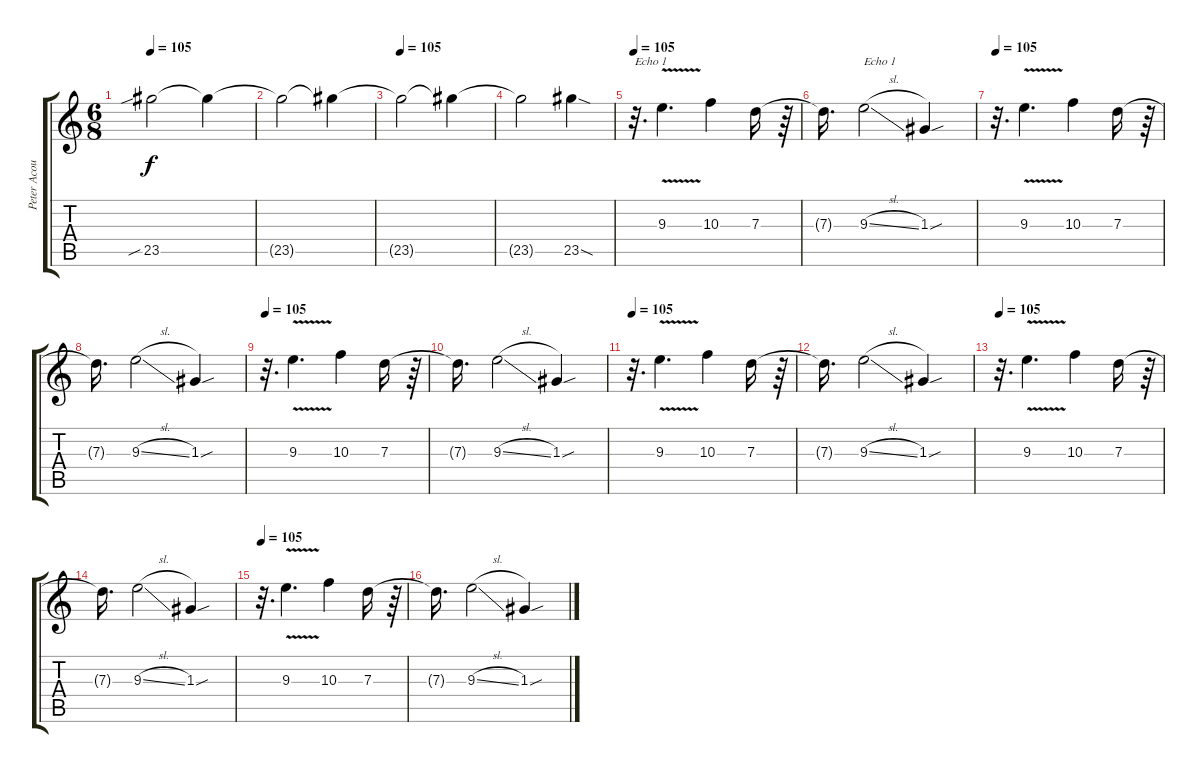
\track ("Peter Acoustic" "Peter Acou") {instrument acousticguitarsteel}
\staff {score tabs}
\tuning (E4 B3 G3 D3 A2 E2) {hide}
\ts (6 8)
\tempo 105
\clef g2
\ks c
23.5{sib}.2{dy f} 23.5{t}.4 |
23.5{t}.2 23.5{t}.4 |
\tempo 105
23.5{t}.2 23.5{t}.4 |
23.5{t}.2 23.5{sod}.4 |
\tempo 105
r.32{d txt "Echo 1" volume 16 balance 0} 9.3{v}.4{d instrument distortionguitar} 10.3.4 7.3.16 r.64 |
7.3{t}.16{d} 9.3{sl}.2{txt "Echo 1"} 1.3{sou}.4 |
\tempo 105
r.32{d} 9.3{v}.4{d} 10.3.4 7.3.16 r.64 |
7.3{t}.16{d} 9.3{sl}.2 1.3{sou}.4 |
\tempo 105
r.32{d} 9.3{v}.4{d} 10.3.4 7.3.16 r.64 |
7.3{t}.16{d} 9.3{sl}.2 1.3{sou}.4 |
\tempo 105
r.32{d} 9.3{v}.4{d} 10.3.4 7.3.16 r.64 |
7.3{t}.16{d} 9.3{sl}.2 1.3{sou}.4 |
\tempo 105
r.32{d} 9.3{v}.4{d} 10.3.4 7.3.16 r.64 |
7.3{t}.16{d} 9.3{sl}.2 1.3{sou}.4 |
\tempo 105
r.32{d} 9.3{v}.4{d} 10.3.4 7.3.16 r.64 |
7.3{t}.16{d} 9.3{sl}.2 1.3{sou}.4
